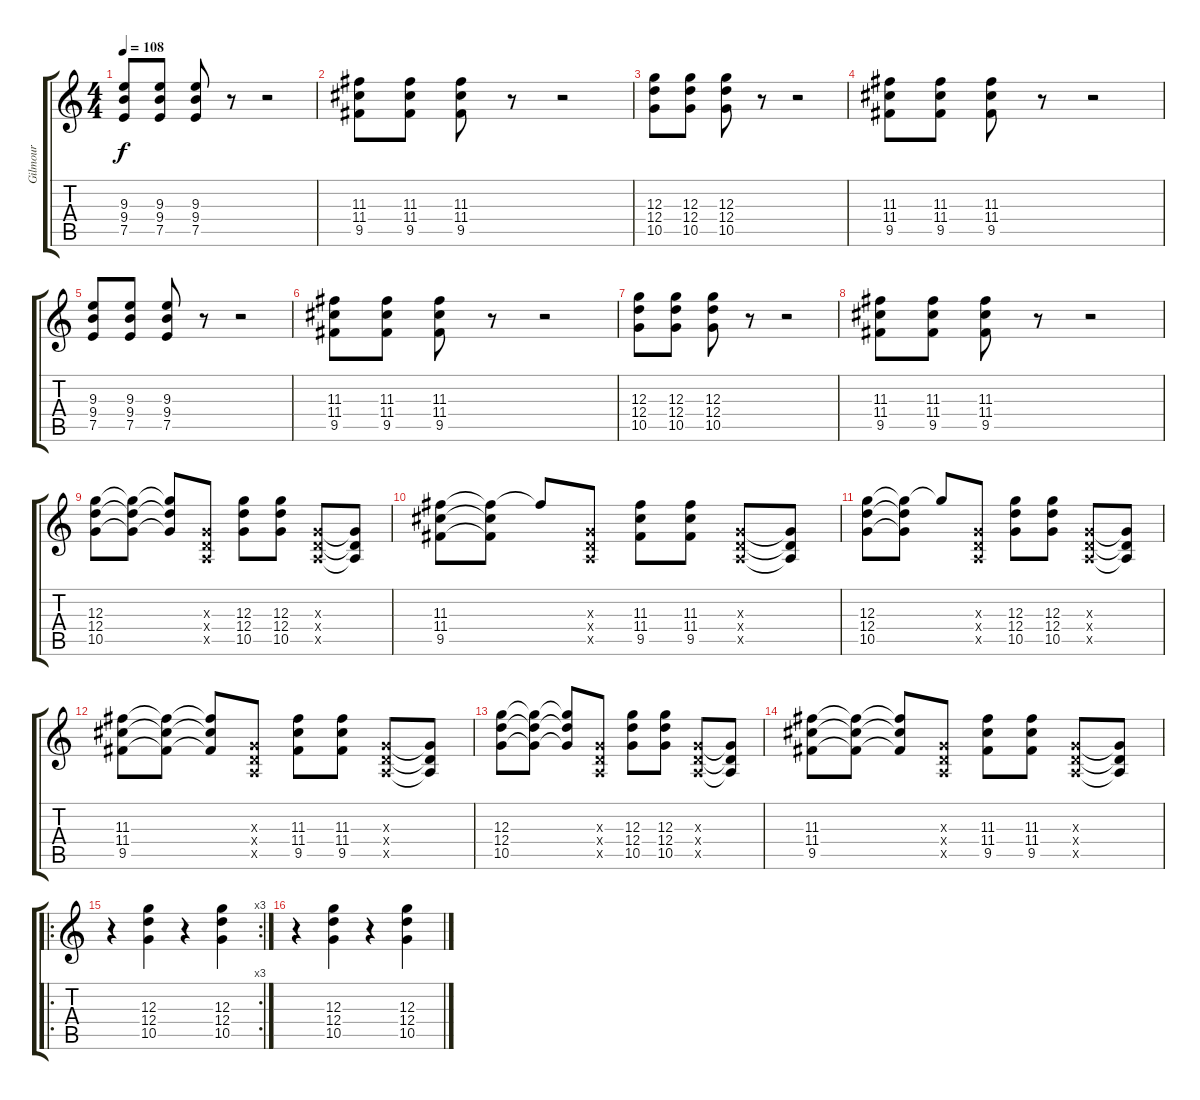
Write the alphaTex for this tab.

\track ("Gilmour" "Gilmour") {instrument distortionguitar}
\staff {score tabs}
\tuning (E4 B3 G3 D3 A2 E2) {hide}
\ts (4 4)
\tempo 108
\clef g2
\ks c
(9.3 9.4 7.5).8{dy f instrument distortionguitar} (9.3 9.4 7.5).8 (9.3 9.4 7.5).8 r.8 r.2 |
(11.3 11.4 9.5).8 (11.3 11.4 9.5).8 (11.3 11.4 9.5).8 r.8 r.2 |
(12.3 12.4 10.5).8 (12.3 12.4 10.5).8 (12.3 12.4 10.5).8 r.8 r.2 |
(11.3 11.4 9.5).8 (11.3 11.4 9.5).8 (11.3 11.4 9.5).8 r.8 r.2 |
(9.3 9.4 7.5).8 (9.3 9.4 7.5).8 (9.3 9.4 7.5).8 r.8 r.2 |
(11.3 11.4 9.5).8 (11.3 11.4 9.5).8 (11.3 11.4 9.5).8 r.8 r.2 |
(12.3 12.4 10.5).8 (12.3 12.4 10.5).8 (12.3 12.4 10.5).8 r.8 r.2 |
(11.3 11.4 9.5).8 (11.3 11.4 9.5).8 (11.3 11.4 9.5).8 r.8 r.2 |
(12.3 12.4 10.5).8 (12.3{t} 12.4{t} 10.5{t}).8 (12.3{t} 12.4{t} 10.5{t}).8 (0.3{x} 0.4{x} 0.5{x}).8 (12.3 12.4 10.5).8 (12.3 12.4 10.5).8 (0.3{x} 0.4{x} 0.5{x}).8 (0.3{t} 0.4{t} 0.5{t}).8 |
(11.3 11.4 9.5).8 (11.3{t} 11.4{t} 9.5{t}).8 11.3{t}.8 (0.3{x} 0.4{x} 0.5{x}).8 (11.3 11.4 9.5).8 (11.3 11.4 9.5).8 (0.3{x} 0.4{x} 0.5{x}).8 (0.3{t} 0.4{t} 0.5{t}).8 |
(12.3 12.4 10.5).8 (12.3{t} 12.4{t} 10.5{t}).8 12.3{t}.8 (0.3{x} 0.4{x} 0.5{x}).8 (12.3 12.4 10.5).8 (12.3 12.4 10.5).8 (0.3{x} 0.4{x} 0.5{x}).8 (0.3{t} 0.4{t} 0.5{t}).8 |
(11.3 11.4 9.5).8 (11.3{t} 11.4{t} 9.5{t}).8 (11.3{t} 11.4{t} 9.5{t}).8 (0.3{x} 0.4{x} 0.5{x}).8 (11.3 11.4 9.5).8 (11.3 11.4 9.5).8 (0.3{x} 0.4{x} 0.5{x}).8 (0.3{t} 0.4{t} 0.5{t}).8 |
(12.3 12.4 10.5).8 (12.3{t} 12.4{t} 10.5{t}).8 (12.3{t} 12.4{t} 10.5{t}).8 (0.3{x} 0.4{x} 0.5{x}).8 (12.3 12.4 10.5).8 (12.3 12.4 10.5).8 (0.3{x} 0.4{x} 0.5{x}).8 (0.3{t} 0.4{t} 0.5{t}).8 |
(11.3 11.4 9.5).8 (11.3{t} 11.4{t} 9.5{t}).8 (11.3{t} 11.4{t} 9.5{t}).8 (0.3{x} 0.4{x} 0.5{x}).8 (11.3 11.4 9.5).8 (11.3 11.4 9.5).8 (0.3{x} 0.4{x} 0.5{x}).8 (0.3{t} 0.4{t} 0.5{t}).8 |
\ro
\rc 3
r.4 (12.3 12.4 10.5).4 r.4 (12.3 12.4 10.5).4 |
r.4 (12.3 12.4 10.5).4 r.4 (12.3 12.4 10.5).4
